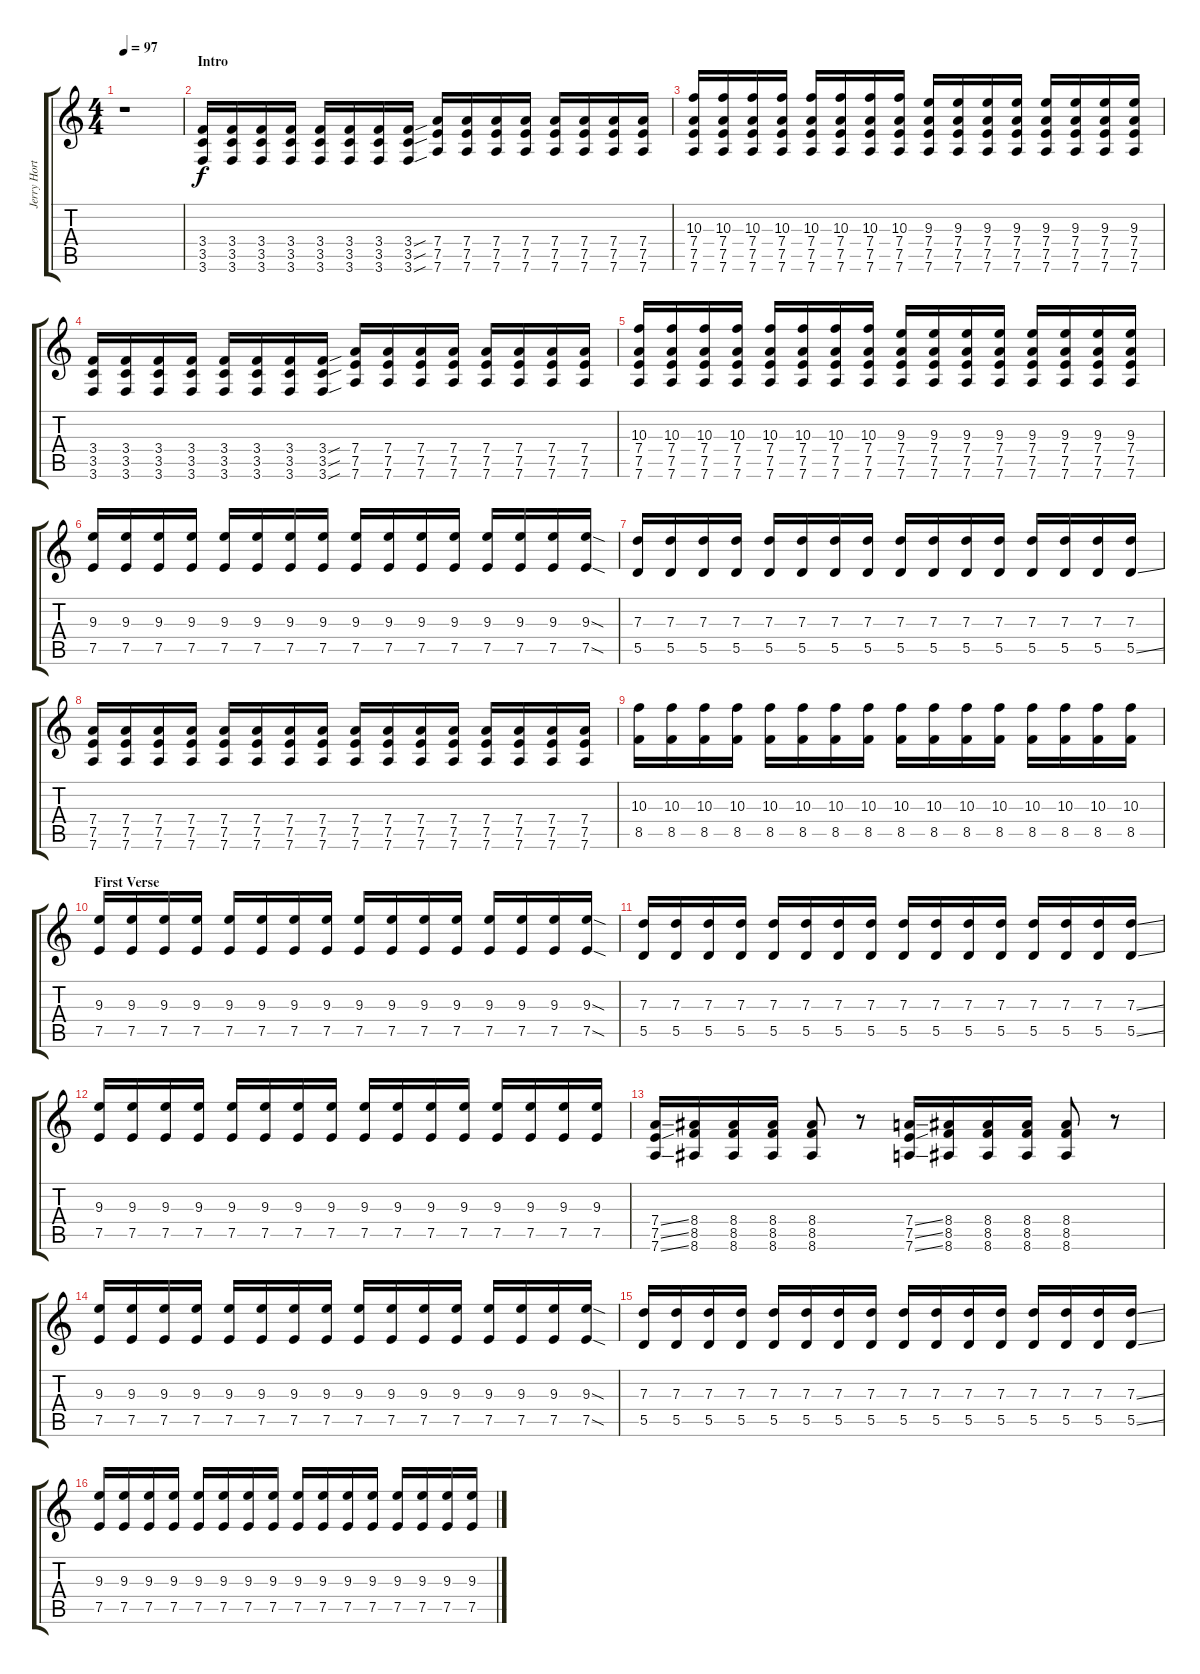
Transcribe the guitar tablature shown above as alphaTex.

\track ("Jerry Horton" "Jerry Hort") {instrument distortionguitar}
\staff {score tabs}
\tuning (E4 B3 G3 D3 A2 D2) {hide}
\ts (4 4)
\tempo 97
\clef g2
\ks c
r.1{dy f instrument distortionguitar} |
\section ("" "Intro")
(3.4 3.5 3.6).16 (3.4 3.5 3.6).16 (3.4 3.5 3.6).16 (3.4 3.5 3.6).16 (3.4 3.5 3.6).16 (3.4 3.5 3.6).16 (3.4 3.5 3.6).16 (3.4{sou} 3.5{sou} 3.6{sou}).16 (7.4 7.5 7.6).16 (7.4 7.5 7.6).16 (7.4 7.5 7.6).16 (7.4 7.5 7.6).16 (7.4 7.5 7.6).16 (7.4 7.5 7.6).16 (7.4 7.5 7.6).16 (7.4 7.5 7.6).16 |
(10.3 7.4 7.5 7.6).16 (10.3 7.4 7.5 7.6).16 (10.3 7.4 7.5 7.6).16 (10.3 7.4 7.5 7.6).16 (10.3 7.4 7.5 7.6).16 (10.3 7.4 7.5 7.6).16 (10.3 7.4 7.5 7.6).16 (10.3 7.4 7.5 7.6).16 (9.3 7.4 7.5 7.6).16 (9.3 7.4 7.5 7.6).16 (9.3 7.4 7.5 7.6).16 (9.3 7.4 7.5 7.6).16 (9.3 7.4 7.5 7.6).16 (9.3 7.4 7.5 7.6).16 (9.3 7.4 7.5 7.6).16 (9.3 7.4 7.5 7.6).16 |
(3.4 3.5 3.6).16 (3.4 3.5 3.6).16 (3.4 3.5 3.6).16 (3.4 3.5 3.6).16 (3.4 3.5 3.6).16 (3.4 3.5 3.6).16 (3.4 3.5 3.6).16 (3.4{sou} 3.5{sou} 3.6{sou}).16 (7.4 7.5 7.6).16 (7.4 7.5 7.6).16 (7.4 7.5 7.6).16 (7.4 7.5 7.6).16 (7.4 7.5 7.6).16 (7.4 7.5 7.6).16 (7.4 7.5 7.6).16 (7.4 7.5 7.6).16 |
(10.3 7.4 7.5 7.6).16 (10.3 7.4 7.5 7.6).16 (10.3 7.4 7.5 7.6).16 (10.3 7.4 7.5 7.6).16 (10.3 7.4 7.5 7.6).16 (10.3 7.4 7.5 7.6).16 (10.3 7.4 7.5 7.6).16 (10.3 7.4 7.5 7.6).16 (9.3 7.4 7.5 7.6).16 (9.3 7.4 7.5 7.6).16 (9.3 7.4 7.5 7.6).16 (9.3 7.4 7.5 7.6).16 (9.3 7.4 7.5 7.6).16 (9.3 7.4 7.5 7.6).16 (9.3 7.4 7.5 7.6).16 (9.3 7.4 7.5 7.6).16 |
(9.3 7.5).16 (9.3 7.5).16 (9.3 7.5).16 (9.3 7.5).16 (9.3 7.5).16 (9.3 7.5).16 (9.3 7.5).16 (9.3 7.5).16 (9.3 7.5).16 (9.3 7.5).16 (9.3 7.5).16 (9.3 7.5).16 (9.3 7.5).16 (9.3 7.5).16 (9.3 7.5).16 (9.3{sod} 7.5{sod}).16 |
(7.3 5.5).16 (7.3 5.5).16 (7.3 5.5).16 (7.3 5.5).16 (7.3 5.5).16 (7.3 5.5).16 (7.3 5.5).16 (7.3 5.5).16 (7.3 5.5).16 (7.3 5.5).16 (7.3 5.5).16 (7.3 5.5).16 (7.3 5.5).16 (7.3 5.5).16 (7.3 5.5).16 (7.3 5.5{ss}).16 |
(7.4 7.5 7.6).16 (7.4 7.5 7.6).16 (7.4 7.5 7.6).16 (7.4 7.5 7.6).16 (7.4 7.5 7.6).16 (7.4 7.5 7.6).16 (7.4 7.5 7.6).16 (7.4 7.5 7.6).16 (7.4 7.5 7.6).16 (7.4 7.5 7.6).16 (7.4 7.5 7.6).16 (7.4 7.5 7.6).16 (7.4 7.5 7.6).16 (7.4 7.5 7.6).16 (7.4 7.5 7.6).16 (7.4 7.5 7.6).16 |
(10.3 8.5).16 (10.3 8.5).16 (10.3 8.5).16 (10.3 8.5).16 (10.3 8.5).16 (10.3 8.5).16 (10.3 8.5).16 (10.3 8.5).16 (10.3 8.5).16 (10.3 8.5).16 (10.3 8.5).16 (10.3 8.5).16 (10.3 8.5).16 (10.3 8.5).16 (10.3 8.5).16 (10.3 8.5).16 |
\section ("" "First Verse")
(9.3 7.5).16 (9.3 7.5).16 (9.3 7.5).16 (9.3 7.5).16 (9.3 7.5).16 (9.3 7.5).16 (9.3 7.5).16 (9.3 7.5).16 (9.3 7.5).16 (9.3 7.5).16 (9.3 7.5).16 (9.3 7.5).16 (9.3 7.5).16 (9.3 7.5).16 (9.3 7.5).16 (9.3{sod} 7.5{sod}).16 |
(7.3 5.5).16 (7.3 5.5).16 (7.3 5.5).16 (7.3 5.5).16 (7.3 5.5).16 (7.3 5.5).16 (7.3 5.5).16 (7.3 5.5).16 (7.3 5.5).16 (7.3 5.5).16 (7.3 5.5).16 (7.3 5.5).16 (7.3 5.5).16 (7.3 5.5).16 (7.3 5.5).16 (7.3{ss} 5.5{ss}).16 |
(9.3 7.5).16 (9.3 7.5).16 (9.3 7.5).16 (9.3 7.5).16 (9.3 7.5).16 (9.3 7.5).16 (9.3 7.5).16 (9.3 7.5).16 (9.3 7.5).16 (9.3 7.5).16 (9.3 7.5).16 (9.3 7.5).16 (9.3 7.5).16 (9.3 7.5).16 (9.3 7.5).16 (9.3 7.5).16 |
(7.4{ss} 7.5{ss} 7.6{ss}).16 (8.4 8.5 8.6).16 (8.4 8.5 8.6).16 (8.4 8.5 8.6).16 (8.4 8.5 8.6).8 r.8 (7.4{ss} 7.5{ss} 7.6{ss}).16 (8.4 8.5 8.6).16 (8.4 8.5 8.6).16 (8.4 8.5 8.6).16 (8.4 8.5 8.6).8 r.8 |
(9.3 7.5).16 (9.3 7.5).16 (9.3 7.5).16 (9.3 7.5).16 (9.3 7.5).16 (9.3 7.5).16 (9.3 7.5).16 (9.3 7.5).16 (9.3 7.5).16 (9.3 7.5).16 (9.3 7.5).16 (9.3 7.5).16 (9.3 7.5).16 (9.3 7.5).16 (9.3 7.5).16 (9.3{sod} 7.5{sod}).16 |
(7.3 5.5).16 (7.3 5.5).16 (7.3 5.5).16 (7.3 5.5).16 (7.3 5.5).16 (7.3 5.5).16 (7.3 5.5).16 (7.3 5.5).16 (7.3 5.5).16 (7.3 5.5).16 (7.3 5.5).16 (7.3 5.5).16 (7.3 5.5).16 (7.3 5.5).16 (7.3 5.5).16 (7.3{ss} 5.5{ss}).16 |
(9.3 7.5).16 (9.3 7.5).16 (9.3 7.5).16 (9.3 7.5).16 (9.3 7.5).16 (9.3 7.5).16 (9.3 7.5).16 (9.3 7.5).16 (9.3 7.5).16 (9.3 7.5).16 (9.3 7.5).16 (9.3 7.5).16 (9.3 7.5).16 (9.3 7.5).16 (9.3 7.5).16 (9.3 7.5).16
